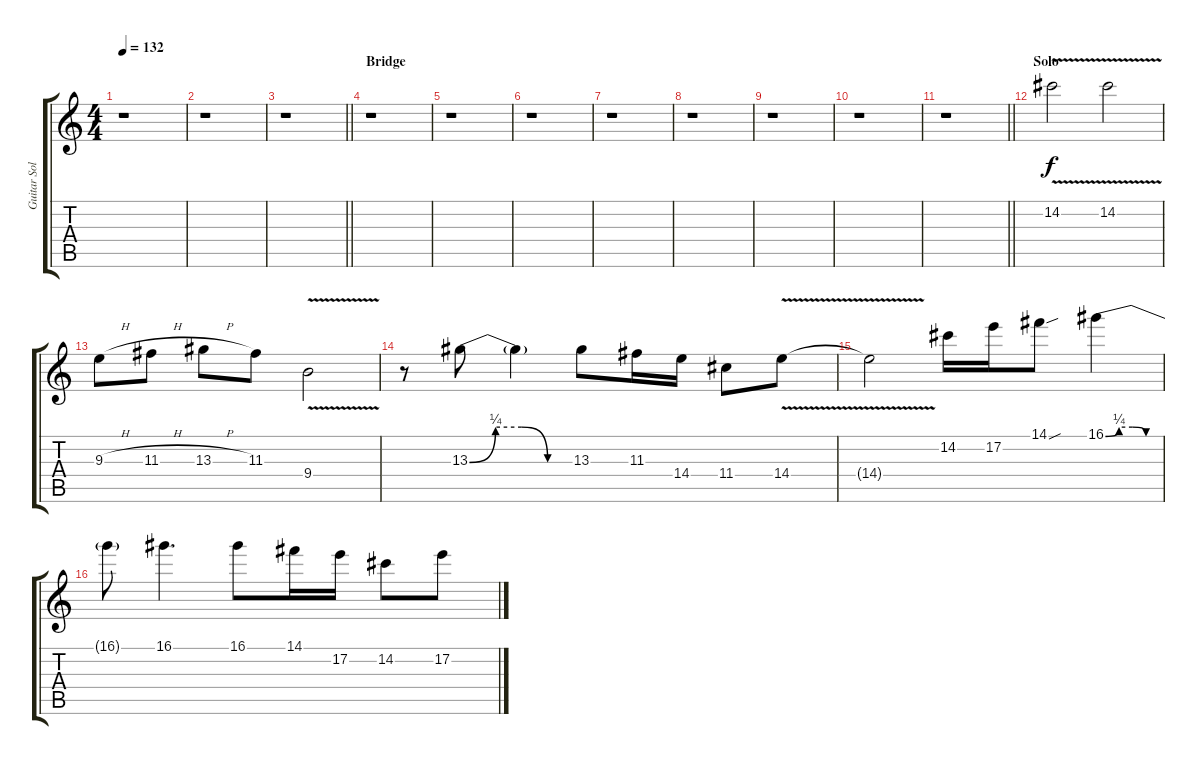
\track ("Guitar Solo" "Guitar Sol") {instrument distortionguitar}
\staff {score tabs}
\tuning (E4 B3 G3 D3 A2 E2) {hide}
\ts (4 4)
\tempo 132
\clef g2
\ks c
r.1{dy f} |
r.1 |
\barLineRight lightlight
r.1 |
\section ("" "Bridge")
r.1 |
r.1 |
r.1 |
r.1 |
r.1 |
r.1 |
r.1 |
\barLineRight lightlight
r.1 |
\section ("" "Solo")
14.2{v}.2 14.2{v}.2 |
9.3{h}.8 11.3{h}.8 13.3{h}.8 11.3.8 9.4{v}.2 |
r.8 13.3{be (custom 0 0 15 1 30 1 45 0 60 0)}.8 13.3{t}.4 13.3.8 11.3.16 14.4.16 11.4.8 14.4{v}.8 |
14.4{t}.2 14.2.16 17.2.16 14.1{sou}.8 16.1{be (custom 0 0 15 1 30 1 45 0 60 0)}.4 |
16.1{t}.8 16.1.4{d} 16.1.8 14.1.16 17.2.16 14.2.8 17.2.8
